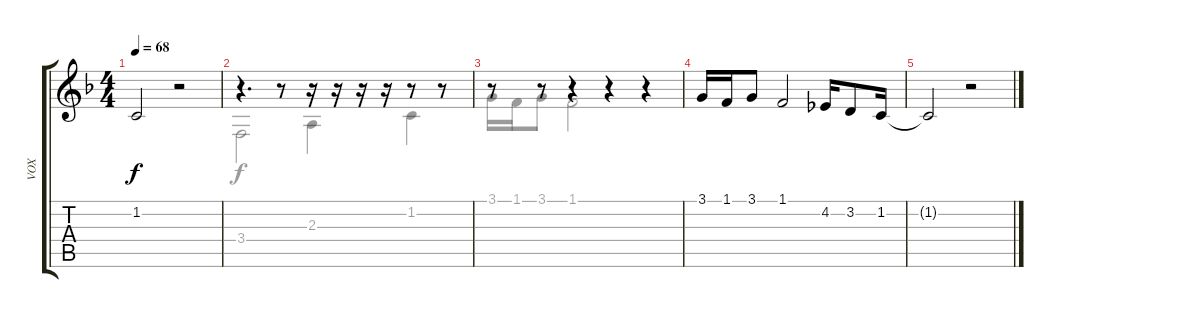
\track ("VOX" "VOX") {instrument tenorsax}
\staff {score tabs}
\tuning (E4 B3 G3 D3 A2 E2) {hide}
\voice
\ts (4 4)
\tempo 68
\clef g2
\ks f
1.2{t}.2{dy f} r.2 |
r.4{d} r.8 r.16 r.16 r.16 r.16 r.8 r.8 |
r.8 r.8 r.4 r.4 r.4 |
3.1.16 1.1.16 3.1.8 1.1.2 4.2.16 3.2.8 1.2.16 |
1.2{t}.2 r.2
\voice
\clef g2
\ottava regular
\simile none
\ks f
|
3.4.2 2.3.4 1.2.4 |
3.1.16 1.1.16 3.1.8 1.1.2 r.4 |
|
